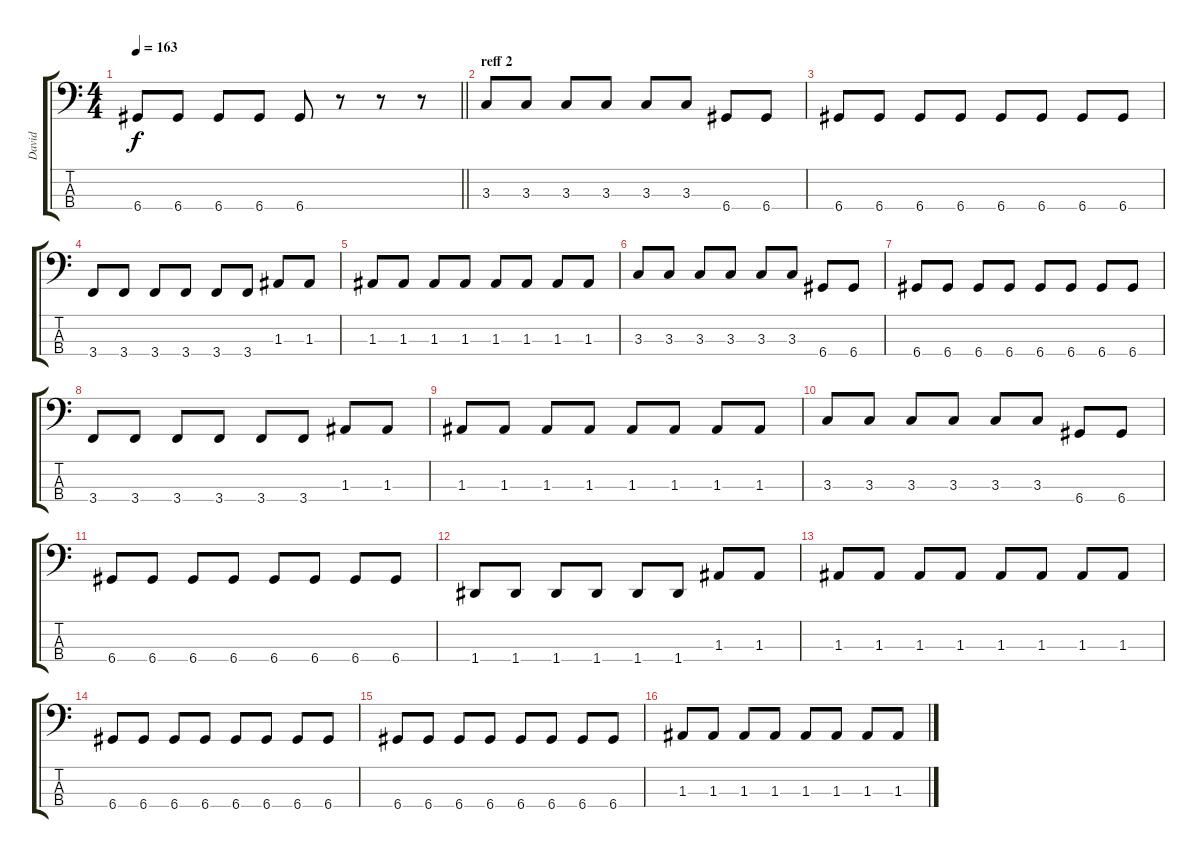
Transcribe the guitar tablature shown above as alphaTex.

\track ("David" "David") {instrument electricbassfinger}
\staff {score tabs}
\tuning (G2 D2 A1 D1) {hide}
\ts (4 4)
\tempo 163
\clef f4
\barLineRight lightlight
\ks c
6.4.8{dy f} 6.4.8 6.4.8 6.4.8 6.4.8 r.8 r.8 r.8 |
\section ("" "reff 2")
3.3.8 3.3.8 3.3.8 3.3.8 3.3.8 3.3.8 6.4.8 6.4.8 |
6.4.8 6.4.8 6.4.8 6.4.8 6.4.8 6.4.8 6.4.8 6.4.8 |
3.4.8 3.4.8 3.4.8 3.4.8 3.4.8 3.4.8 1.3.8 1.3.8 |
1.3.8 1.3.8 1.3.8 1.3.8 1.3.8 1.3.8 1.3.8 1.3.8 |
3.3.8 3.3.8 3.3.8 3.3.8 3.3.8 3.3.8 6.4.8 6.4.8 |
6.4.8 6.4.8 6.4.8 6.4.8 6.4.8 6.4.8 6.4.8 6.4.8 |
3.4.8 3.4.8 3.4.8 3.4.8 3.4.8 3.4.8 1.3.8 1.3.8 |
1.3.8 1.3.8 1.3.8 1.3.8 1.3.8 1.3.8 1.3.8 1.3.8 |
3.3.8 3.3.8 3.3.8 3.3.8 3.3.8 3.3.8 6.4.8 6.4.8 |
6.4.8 6.4.8 6.4.8 6.4.8 6.4.8 6.4.8 6.4.8 6.4.8 |
1.4.8 1.4.8 1.4.8 1.4.8 1.4.8 1.4.8 1.3.8 1.3.8 |
1.3.8 1.3.8 1.3.8 1.3.8 1.3.8 1.3.8 1.3.8 1.3.8 |
6.4.8 6.4.8 6.4.8 6.4.8 6.4.8 6.4.8 6.4.8 6.4.8 |
6.4.8 6.4.8 6.4.8 6.4.8 6.4.8 6.4.8 6.4.8 6.4.8 |
1.3.8 1.3.8 1.3.8 1.3.8 1.3.8 1.3.8 1.3.8 1.3.8
